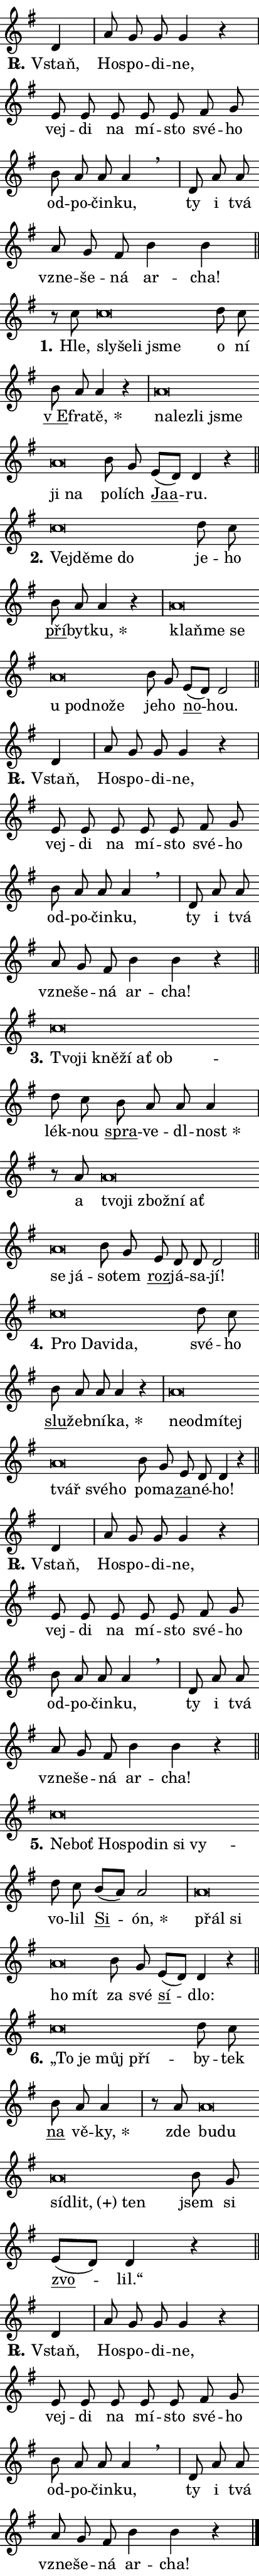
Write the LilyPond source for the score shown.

\version "2.22.1"
\header { tagline = "" }
\paper {
  indent = 0\cm
  top-margin = 0\cm
  right-margin = 0\cm
  bottom-margin = 0\cm
  left-margin = 0\cm
  paper-width = 7\cm
  page-breaking = #ly:one-page-breaking
  system-system-spacing.basic-distance = #11
  score-system-spacing.basic-distance = #11
  ragged-last = ##f
}


%% Author: Thomas Morley
%% https://lists.gnu.org/archive/html/lilypond-user/2020-05/msg00002.html
#(define (line-position grob)
"Returns position of @var[grob} in current system:
   @code{'start}, if at first time-step
   @code{'end}, if at last time-step
   @code{'middle} otherwise
"
  (let* ((col (ly:item-get-column grob))
         (ln (ly:grob-object col 'left-neighbor))
         (rn (ly:grob-object col 'right-neighbor))
         (col-to-check-left (if (ly:grob? ln) ln col))
         (col-to-check-right (if (ly:grob? rn) rn col))
         (break-dir-left
           (and
             (ly:grob-property col-to-check-left 'non-musical #f)
             (ly:item-break-dir col-to-check-left)))
         (break-dir-right
           (and
             (ly:grob-property col-to-check-right 'non-musical #f)
             (ly:item-break-dir col-to-check-right))))
        (cond ((eqv? 1 break-dir-left) 'start)
              ((eqv? -1 break-dir-right) 'end)
              (else 'middle))))

#(define (tranparent-at-line-position vctor)
  (lambda (grob)
  "Relying on @code{line-position} select the relevant enry from @var{vctor}.
Used to determine transparency,"
    (case (line-position grob)
      ((end) (not (vector-ref vctor 0)))
      ((middle) (not (vector-ref vctor 1)))
      ((start) (not (vector-ref vctor 2))))))

noteHeadBreakVisibility =
#(define-music-function (break-visibility)(vector?)
"Makes @code{NoteHead}s transparent relying on @var{break-visibility}"
#{
  \override NoteHead.transparent =
    #(tranparent-at-line-position break-visibility)
#})

#(define delete-ledgers-for-transparent-note-heads
  (lambda (grob)
    "Reads whether a @code{NoteHead} is transparent.
If so this @code{NoteHead} is removed from @code{'note-heads} from
@var{grob}, which is supposed to be @code{LedgerLineSpanner}.
As a result ledgers are not printed for this @code{NoteHead}"
    (let* ((nhds-array (ly:grob-object grob 'note-heads))
           (nhds-list
             (if (ly:grob-array? nhds-array)
                 (ly:grob-array->list nhds-array)
                 '()))
           ;; Relies on the transparent-property being done before
           ;; Staff.LedgerLineSpanner.after-line-breaking is executed.
           ;; This is fragile ...
           (to-keep
             (remove
               (lambda (nhd)
                 (ly:grob-property nhd 'transparent #f))
               nhds-list)))
      ;; TODO find a better method to iterate over grob-arrays, similiar
      ;; to filter/remove etc for lists
      ;; For now rebuilt from scratch
      (set! (ly:grob-object grob 'note-heads)  '())
      (for-each
        (lambda (nhd)
          (ly:pointer-group-interface::add-grob grob 'note-heads nhd))
        to-keep))))

hideNotes = {
  \noteHeadBreakVisibility #begin-of-line-visible
}
unHideNotes = {
  \noteHeadBreakVisibility #all-visible
}

% work-around for resetting accidentals
% https://lilypond.org/doc/v2.23/Documentation/notation/displaying-rhythms#unmetered-music
cadenzaMeasure = {
  \cadenzaOff
  \partial 1024 s1024
  \cadenzaOn
}

#(define-markup-command (accent layout props text) (markup?)
  "Underline accented syllable"
  (interpret-markup layout props
    #{\markup \override #'(offset . 4.3) \underline { #text }#}))

responsum = \markup \concat {
  "R" \hspace #-1.05 \path #0.1 #'((moveto 0 0.07) (lineto 0.9 0.8)) \hspace #0.05 "."
}

\layout {
    \context {
        \Staff
        \remove "Time_signature_engraver"
        \override LedgerLineSpanner.after-line-breaking = #delete-ledgers-for-transparent-note-heads
    }
    \context {
        \Voice {
            \override NoteHead.output-attributes = #'((class . "notehead"))
            \override Hairpin.height = #0.55
        }
    }
    \context {
        \Lyrics {
            \override StanzaNumber.output-attributes = #'((class . "stanzanumber"))
            \override LyricSpace.minimum-distance = #0.9
            \override LyricText.font-name = #"TeX Gyre Schola"
            \override LyricText.font-size = 1
            \override StanzaNumber.font-name = #"TeX Gyre Schola Bold"
            \override StanzaNumber.font-size = 1
        }
    }
}

% magnetic-lyrics.ily
%
%   written by
%     Jean Abou Samra <jean@abou-samra.fr>
%     Werner Lemberg <wl@gnu.org>
%
%   adapted by
%     Jiri Hon <jiri.hon@gmail.com>
%
% Version 2022-Apr-15

% https://www.mail-archive.com/lilypond-user@gnu.org/msg149350.html

#(define (Left_hyphen_pointer_engraver context)
   "Collect syllable-hyphen-syllable occurrences in lyrics and store
them in properties.  This engraver only looks to the left.  For
example, if the lyrics input is @code{foo -- bar}, it does the
following.

@itemize @bullet
@item
Set the @code{text} property of the @code{LyricHyphen} grob between
@q{foo} and @q{bar} to @code{foo}.

@item
Set the @code{left-hyphen} property of the @code{LyricText} grob with
text @q{foo} to the @code{LyricHyphen} grob between @q{foo} and
@q{bar}.
@end itemize

Use this auxiliary engraver in combination with the
@code{lyric-@/text::@/apply-@/magnetic-@/offset!} hook."
   (let ((hyphen #f)
         (text #f))
     (make-engraver
      (acknowledgers
       ((lyric-syllable-interface engraver grob source-engraver)
        (set! text grob)))
      (end-acknowledgers
       ((lyric-hyphen-interface engraver grob source-engraver)
        ;(when (not (grob::has-interface grob 'lyric-space-interface))
          (set! hyphen grob)));)
      ((stop-translation-timestep engraver)
       (when (and text hyphen)
         (ly:grob-set-object! text 'left-hyphen hyphen))
       (set! text #f)
       (set! hyphen #f)))))

#(define (lyric-text::apply-magnetic-offset! grob)
   "If the space between two syllables is less than the value in
property @code{LyricText@/.details@/.squash-threshold}, move the right
syllable to the left so that it gets concatenated with the left
syllable.

Use this function as a hook for
@code{LyricText@/.after-@/line-@/breaking} if the
@code{Left_@/hyphen_@/pointer_@/engraver} is active."
   (let ((hyphen (ly:grob-object grob 'left-hyphen #f)))
     (when hyphen
       (let ((left-text (ly:spanner-bound hyphen LEFT)))
         (when (grob::has-interface left-text 'lyric-syllable-interface)
           (let* ((common (ly:grob-common-refpoint grob left-text X))
                  (this-x-ext (ly:grob-extent grob common X))
                  (left-x-ext
                   (begin
                     ;; Trigger magnetism for left-text.
                     (ly:grob-property left-text 'after-line-breaking)
                     (ly:grob-extent left-text common X)))
                  ;; `delta` is the gap width between two syllables.
                  (delta (- (interval-start this-x-ext)
                            (interval-end left-x-ext)))
                  (details (ly:grob-property grob 'details))
                  (threshold (assoc-get 'squash-threshold details 0.2)))
             (when (< delta threshold)
               (let* (;; We have to manipulate the input text so that
                      ;; ligatures crossing syllable boundaries are not
                      ;; disabled.  For languages based on the Latin
                      ;; script this is essentially a beautification.
                      ;; However, for non-Western scripts it can be a
                      ;; necessity.
                      (lt (ly:grob-property left-text 'text))
                      (rt (ly:grob-property grob 'text))
                      (is-space (grob::has-interface hyphen 'lyric-space-interface))
                      (space (if is-space " " ""))
                      (space-markup (grob-interpret-markup grob " "))
                      (space-size (interval-length (ly:stencil-extent space-markup X)))
                      (extra-delta (if is-space space-size 0))
                      ;; Append new syllable.
                      (ltrt-space (if (and (string? lt) (string? rt))
                                (string-append lt space rt)
                                (make-concat-markup (list lt space rt))))
                      ;; Right-align `ltrt` to the right side.
                      (ltrt-space-markup (grob-interpret-markup
                               grob
                               (make-translate-markup
                                (cons (interval-length this-x-ext) 0)
                                (make-right-align-markup ltrt-space)))))
                 (begin
                   ;; Don't print `left-text`.
                   (ly:grob-set-property! left-text 'stencil #f)
                   ;; Set text and stencil (which holds all collected
                   ;; syllables so far) and shift it to the left.
                   (ly:grob-set-property! grob 'text ltrt-space)
                   (ly:grob-set-property! grob 'stencil ltrt-space-markup)
                   (ly:grob-translate-axis! grob (- (- delta extra-delta)) X))))))))))


#(define (lyric-hyphen::displace-bounds-first grob)
   ;; Make very sure this callback isn't triggered too early.
   (let ((left (ly:spanner-bound grob LEFT))
         (right (ly:spanner-bound grob RIGHT)))
     (ly:grob-property left 'after-line-breaking)
     (ly:grob-property right 'after-line-breaking)
     (ly:lyric-hyphen::print grob)))

squashThreshold = #0.4

\layout {
  \context {
    \Lyrics
    \consists #Left_hyphen_pointer_engraver
    \override LyricText.after-line-breaking =
      #lyric-text::apply-magnetic-offset!
    \override LyricHyphen.stencil = #lyric-hyphen::displace-bounds-first
    \override LyricText.details.squash-threshold = \squashThreshold
    \override LyricHyphen.minimum-distance = 0
    \override LyricHyphen.minimum-length = \squashThreshold
  }
}

squash = \override LyricText.details.squash-threshold = 9999
unSquash = \override LyricText.details.squash-threshold = \squashThreshold

left = \override LyricText.self-alignment-X = #LEFT
unLeft = \revert LyricText.self-alignment-X

starOffset = #(lambda (grob) 
                (let ((x_offset (ly:self-alignment-interface::aligned-on-x-parent grob)))
                  (if (= x_offset 0) 0 (+ x_offset 1.2))))

star = #(define-music-function (syllable)(string?)
"Append star separator at the end of a syllable"
#{
  \once \override LyricText.X-offset = #starOffset
  \lyricmode { \markup {
    #syllable
    \override #'((font-name . "TeX Gyre Schola Bold")) \hspace #0.2 \lower #0.65 \larger "*"
  } }
#})

starAccent = #(define-music-function (syllable)(string?)
"Append star separator at the end of a syllable and make accent"
#{
  \once \override LyricText.X-offset = #starOffset
  \lyricmode { \markup {
    \accent #syllable
    \override #'((font-name . "TeX Gyre Schola Bold")) \hspace #0.2 \lower #0.65 \larger "*"
  } }
#})

breath = #(define-music-function (syllable)(string?)
"Append breathing indicator at the end of a syllable"
#{
  \lyricmode { \markup { #syllable "+" } }
#})

optionalBreath = #(define-music-function (syllable)(string?)
"Append optional breathing indicator at the end of a syllable"
#{
  \lyricmode { \markup { #syllable "(+)" } }
#})


\score {
    <<
        \new Voice = "melody" { \cadenzaOn \key g \major \relative { d'4 \cadenzaMeasure \bar "|" a'8 g g g4 r \cadenzaMeasure \bar "|" e8 e e e e \bar "" fis g \bar "" b a a a4 \breathe \cadenzaMeasure \bar "|" d,8 a' a \bar "" a g fis b4 b \cadenzaMeasure \bar "||" \break }
\relative { r8 c''8 c\breve*1/16 \hideNotes \breve*1/16 \bar "" \breve*1/16 \breve*1/16 \bar "" \unHideNotes d8 c \bar "" b a a4 r \cadenzaMeasure \bar "|" a\breve*1/16 \hideNotes \breve*1/16 \bar "" \breve*1/16 \bar "" \breve*1/16 \bar "" \breve*1/16 \breve*1/16 \bar "" \unHideNotes b8 g \bar "" e[( d)] d4 r \cadenzaMeasure \bar "||" \break }
\relative { c''\breve*1/16 \hideNotes \breve*1/16 \bar "" \breve*1/16 \breve*1/16 \bar "" \unHideNotes d8 c \bar "" b a a4 r \cadenzaMeasure \bar "|" a\breve*1/16 \hideNotes \breve*1/16 \bar "" \breve*1/16 \bar "" \breve*1/16 \bar "" \breve*1/16 \bar "" \breve*1/16 \breve*1/16 \bar "" \unHideNotes b8 g \bar "" e[( d)] d2 \cadenzaMeasure \bar "||" \break }
\relative { d'4 \cadenzaMeasure \bar "|" a'8 g g g4 r \cadenzaMeasure \bar "|" e8 e e e e \bar "" fis g \bar "" b a a a4 \breathe \cadenzaMeasure \bar "|" d,8 a' a \bar "" a g fis b4 b r \cadenzaMeasure \bar "||" \break }
\relative { c''\breve*1/16 \hideNotes \breve*1/16 \bar "" \breve*1/16 \bar "" \breve*1/16 \bar "" \breve*1/16 \breve*1/16 \bar "" \unHideNotes d8 c \bar "" b a a a4 \cadenzaMeasure \bar "|" r8 a8 a\breve*1/16 \hideNotes \breve*1/16 \bar "" \breve*1/16 \bar "" \breve*1/16 \bar "" \breve*1/16 \bar "" \breve*1/16 \breve*1/16 \bar "" \unHideNotes b8 g \bar "" e d d d2 \cadenzaMeasure \bar "||" \break }
\relative { c''\breve*1/16 \hideNotes \breve*1/16 \bar "" \breve*1/16 \breve*1/16 \bar "" \unHideNotes d8 c \bar "" b a a a4 r \cadenzaMeasure \bar "|" a\breve*1/16 \hideNotes \breve*1/16 \bar "" \breve*1/16 \bar "" \breve*1/16 \bar "" \breve*1/16 \bar "" \breve*1/16 \breve*1/16 \bar "" \unHideNotes b8 g \bar "" e d d4 r \cadenzaMeasure \bar "||" \break }
\relative { d'4 \cadenzaMeasure \bar "|" a'8 g g g4 r \cadenzaMeasure \bar "|" e8 e e e e \bar "" fis g \bar "" b a a a4 \breathe \cadenzaMeasure \bar "|" d,8 a' a \bar "" a g fis b4 b r \cadenzaMeasure \bar "||" \break }
\relative { c''\breve*1/16 \hideNotes \breve*1/16 \bar "" \breve*1/16 \bar "" \breve*1/16 \bar "" \breve*1/16 \bar "" \breve*1/16 \breve*1/16 \bar "" \unHideNotes d8 c \bar "" b[( a)] a2 \cadenzaMeasure \bar "|" a\breve*1/16 \hideNotes \breve*1/16 \bar "" \breve*1/16 \breve*1/16 \bar "" \unHideNotes b8 g \bar "" e[( d)] d4 r \cadenzaMeasure \bar "||" \break }
\relative { c''\breve*1/16 \hideNotes \breve*1/16 \bar "" \breve*1/16 \breve*1/16 \bar "" \unHideNotes d8 c \bar "" b a a4 \cadenzaMeasure \bar "|" r8 a8 a\breve*1/16 \hideNotes \breve*1/16 \bar "" \breve*1/16 \bar "" \breve*1/16 \breve*1/16 \bar "" \unHideNotes b8 g \bar "" e[( d)] d4 r \cadenzaMeasure \bar "||" \break }
\relative { d'4 \cadenzaMeasure \bar "|" a'8 g g g4 r \cadenzaMeasure \bar "|" e8 e e e e \bar "" fis g \bar "" b a a a4 \breathe \cadenzaMeasure \bar "|" d,8 a' a \bar "" a g fis b4 b r \cadenzaMeasure \bar "||" \break } \bar "|." }
        \new Lyrics \lyricsto "melody" { \lyricmode { \set stanza = \responsum
Vstaň, Ho -- spo -- di -- ne, vej -- di na mí -- sto své -- ho od -- po -- čin -- ku, ty i tvá vzne -- še -- ná ar -- cha!
\set stanza = "1."
Hle, \left sly -- \squash še -- li jsme \unLeft \unSquash o ní \markup \accent "v E" -- fra -- \star tě, \left na -- \squash lez -- li jsme ji na \unLeft \unSquash po -- lích \markup \accent Jaa -- ru.
\set stanza = "2."
\left Vej -- \squash dě -- me do \unLeft \unSquash je -- ho \markup \accent pří -- byt -- \star ku, \left klaň -- \squash me se u pod -- no -- že \unLeft \unSquash je -- ho \markup \accent no -- hou.
\set stanza = \responsum
Vstaň, Ho -- spo -- di -- ne, vej -- di na mí -- sto své -- ho od -- po -- čin -- ku, ty i tvá vzne -- še -- ná ar -- cha!
\set stanza = "3."
\left Tvo -- \squash ji kně -- ží ať ob -- \unLeft \unSquash lék -- nou \markup \accent spra -- ve -- dl -- \star nost a \left tvo -- \squash ji zbož -- ní ať se já -- \unLeft \unSquash so -- tem \markup \accent roz -- já -- sa -- jí!
\set stanza = "4."
\left Pro \squash Da -- vi -- da, \unLeft \unSquash své -- ho \markup \accent slu -- žeb -- ní -- \star ka, \left ne -- \squash od -- mí -- tej tvář své -- ho \unLeft \unSquash po -- ma -- \markup \accent za -- né -- ho!
\set stanza = \responsum
Vstaň, Ho -- spo -- di -- ne, vej -- di na mí -- sto své -- ho od -- po -- čin -- ku, ty i tvá vzne -- še -- ná ar -- cha!
\set stanza = "5."
\left Ne -- \squash boť Ho -- spo -- din si vy -- \unLeft \unSquash vo -- lil \markup \accent Si -- \star ón, \left přál \squash si ho mít \unLeft \unSquash za své \markup \accent sí -- dlo:
\set stanza = "6."
\left „To \squash je můj pří -- \unLeft \unSquash by -- tek \markup \accent na vě -- \star ky, zde \left bu -- \squash du sí -- \optionalBreath dlit, ten \unLeft \unSquash jsem si \markup \accent zvo -- lil.“
\set stanza = \responsum
Vstaň, Ho -- spo -- di -- ne, vej -- di na mí -- sto své -- ho od -- po -- čin -- ku, ty i tvá vzne -- še -- ná ar -- cha! } }
    >>
    \layout {}
}
